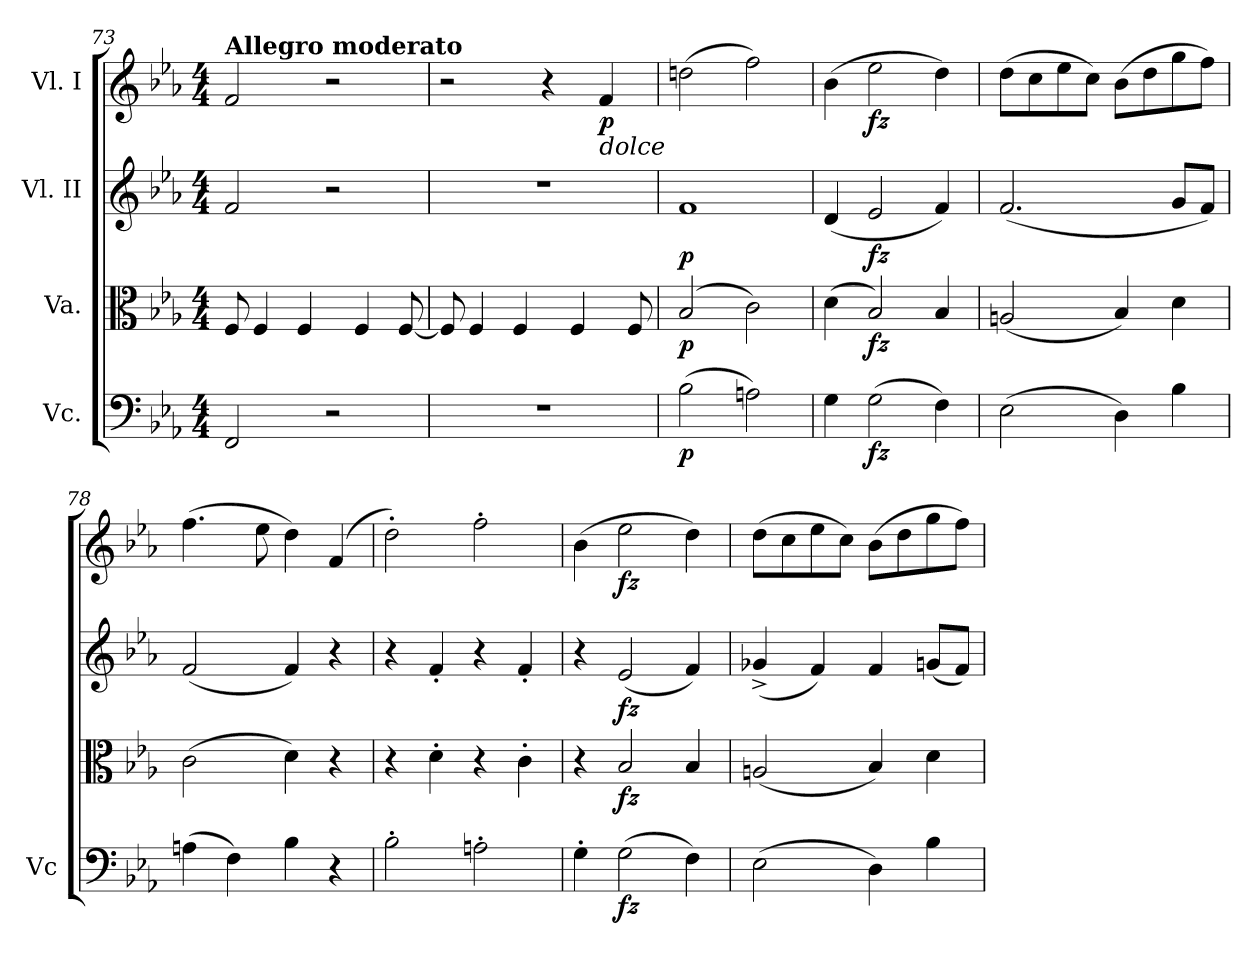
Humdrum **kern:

**kern	**dynam	**kern	**dynam	**kern	**dynam	**kern	**dynam
*part4	*part4	*part3	*part3	*part2	*part2	*part1	*part1
*staff4	*staff4	*staff3	*staff3	*staff2	*staff2	*staff1	*staff1
*I"Vc.	*	*I"Va.	*	*I"Vl. II	*	*I"Vl. I	*
*I'Vc	*	*	*	*	*	*	*
*clefF4	*	*clefC3	*	*clefG2	*	*clefG2	*
*k[b-e-a-]	*	*k[b-e-a-]	*	*k[b-e-a-]	*	*k[b-e-a-]	*
*E-:	*	*E-:	*	*E-:	*	*E-:	*
*M4/4	*	*M4/4	*	*M4/4	*	*M4/4	*
=73	=73	=73	=73	=73	=73	=73	=73
!	!	!	!	!	!	!LO:TX:a:B:t=Allegro moderato	!
2FF!/	.	8F/	.	2f!/	.	2f!/	.
.	.	4F/	.	.	.	.	.
.	.	4F/	.	.	.	.	.
2r	.	.	.	2r	.	2r	.
.	.	4F/	.	.	.	.	.
.	.	[8F/	.	.	.	.	.
=74	=74	=74	=74	=74	=74	=74	=74
1r	.	8F/]	.	1r	.	2r	.
.	.	4F/	.	.	.	.	.
.	.	4F/	.	.	.	.	.
.	.	.	.	.	.	4r	.
.	.	4F/	.	.	.	.	.
!	!	!	!	!	!	!LO:TX:b:i:t=dolce	!
!	!	!	!	!	!	!	!LO:DY:b
.	.	.	.	.	.	4f/	p
.	.	8F/	.	.	.	.	.
=75	=75	=75	=75	=75	=75	=75	=75
!	!LO:DY:b	!	!LO:DY:b	!	!LO:DY:b	!	!
(>2B-\	p	(>2B-/	p	1f	p	(>2ddn\	.
2An\)	.	2c\)	.	.	.	2ff\)	.
=76	=76	=76	=76	=76	=76	=76	=76
4G\	.	(>4d\	.	(<4d/	.	(>4b-\	.
!	!LO:DY:b	!	!LO:DY:b	!	!LO:DY:b	!	!LO:DY:b
(>2G\	fz	2B-/)	fz	2e-/	fz	2ee-\	fz
4F\)	.	4B-/	.	4f/)	.	4dd\)	.
=77	=77	=77	=77	=77	=77	=77	=77
(>2E-\	.	(<2An/	.	(<2.f/	.	(>8dd\L	.
.	.	.	.	.	.	8cc\	.
.	.	.	.	.	.	8ee-\	.
.	.	.	.	.	.	8cc\J)	.
4D\)	.	4B-/)	.	.	.	(>8b-\L	.
.	.	.	.	.	.	8dd\	.
4B-\	.	4d\	.	8g/L	.	8gg\	.
.	.	.	.	8f/J)	.	8ff\J)	.
=78	=78	=78	=78	=78	=78	=78	=78
(>4An\	.	(>2c\	.	(<2f/	.	(>4.ff\	.
4F\)	.	.	.	.	.	.	.
.	.	.	.	.	.	8ee-\	.
4B-\	.	4d\)	.	4f/)	.	4dd\)	.
4r	.	4r	.	4r	.	(>4f/	.
=79	=79	=79	=79	=79	=79	=79	=79
2B-'\	.	4r	.	4r	.	2dd'\)	.
.	.	4d'\	.	4f'/	.	.	.
2An'\	.	4r	.	4r	.	2ff'\	.
.	.	4c'\	.	4f'/	.	.	.
=80	=80	=80	=80	=80	=80	=80	=80
4G'\	.	4r	.	4r	.	(>4b-\	.
!	!LO:DY:b	!	!LO:DY:b	!	!LO:DY:b	!	!LO:DY:b
(>2G\	fz	2B-/	fz	(<2e-/	fz	2ee-\	fz
4F\)	.	4B-/	.	4f/)	.	4dd\)	.
=81	=81	=81	=81	=81	=81	=81	=81
(>2E-\	.	(<2An/	.	(<4g-X^/	.	(>8dd\L	.
.	.	.	.	.	.	8cc\	.
.	.	.	.	4f/)	.	8ee-\	.
.	.	.	.	.	.	8cc\J)	.
4D\)	.	4B-/)	.	4f/	.	(>8b-\L	.
.	.	.	.	.	.	8dd\	.
4B-\	.	4d\	.	(<8gn/L	.	8gg\	.
.	.	.	.	8f/J)	.	8ff\J)	.
=	=	=	=	=	=	=	=
*-	*-	*-	*-	*-	*-	*-	*-
